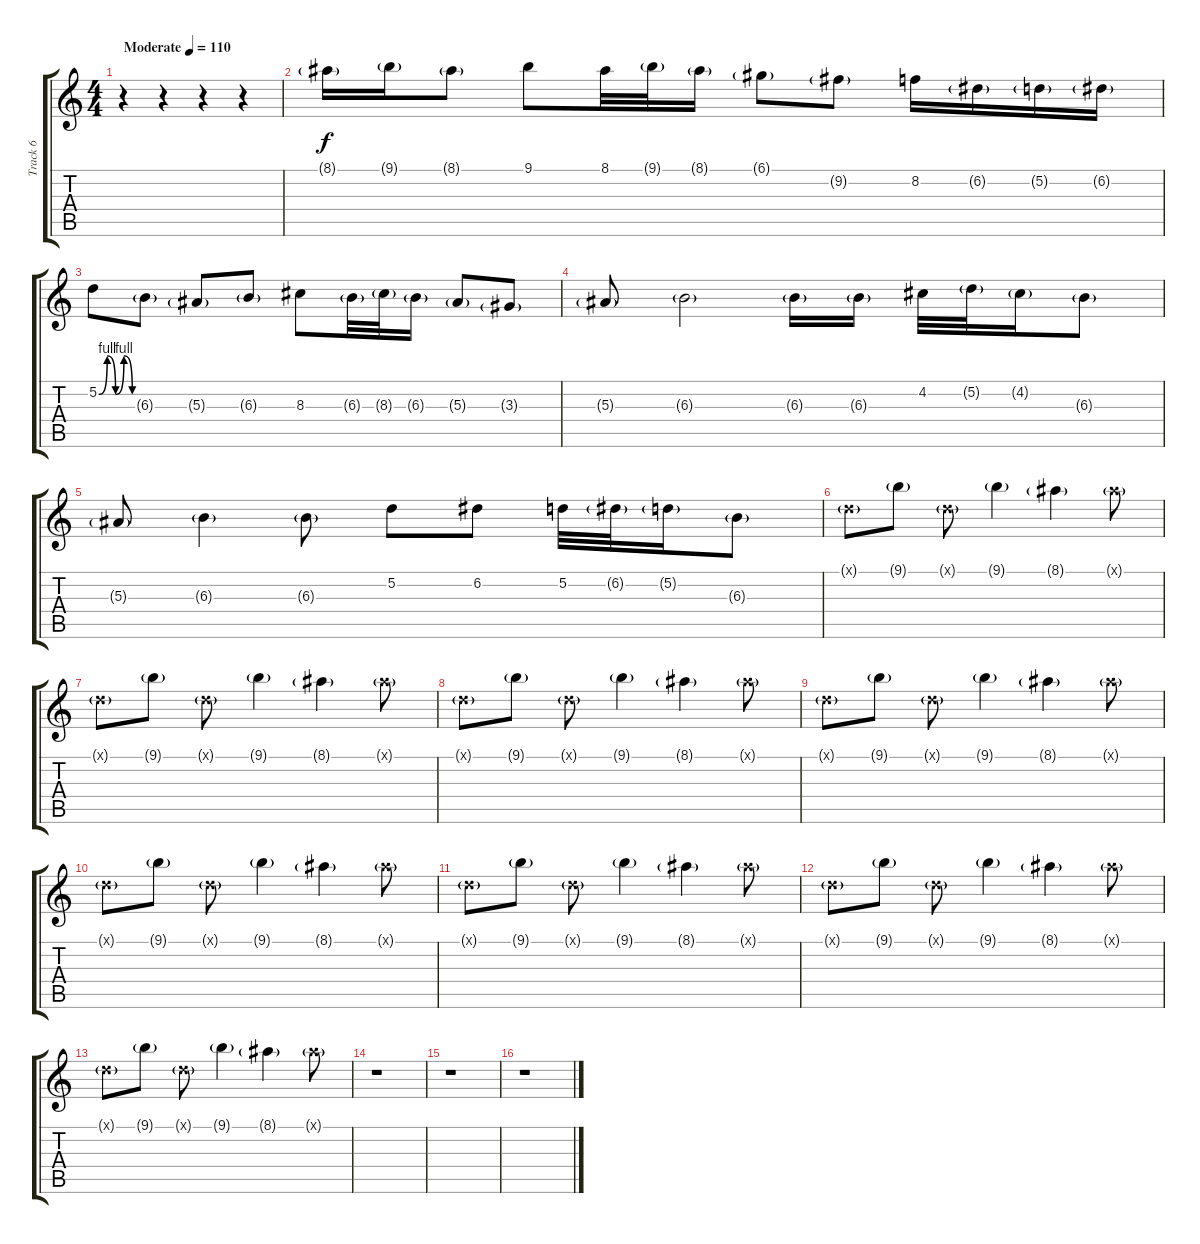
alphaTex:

\track ("Track 6" "Track 6") {instrument acousticguitarsteel}
\staff {score tabs}
\tuning (D4 A3 F3 C3 G2 D2) {hide}
\ts (4 4)
\tempo (110 "Moderate")
\clef g2
\ks c
r.4{dy f instrument acousticguitarsteel} r.4 r.4 r.4 |
8.1{g}.16 9.1{g}.16 8.1{g}.8 9.1.8 8.1.32 9.1{g}.32 8.1{g}.16 6.1{g}.8 9.2{g}.8 8.2.16 6.2{g}.16 5.2{g}.16 6.2{g}.16 |
5.2{be (custom 0 0 15 4 30 0 45 4 60 0)}.8 6.3{g}.8 5.3{g}.8 6.3{g}.8 8.3.8 6.3{g}.32 8.3{g}.32 6.3{g}.16 5.3{g}.8 3.3{g}.8 |
5.3{g}.8 6.3{g}.2 6.3{g}.16 6.3{g}.16 4.2.32 5.2{g}.32 4.2{g}.16 6.3{g}.8 |
5.3{g}.8 6.3{g}.4 6.3{g}.8 5.2.8 6.2.8 5.2.32 6.2{g}.32 5.2{g}.16 6.3{g}.8 |
0.1{g x}.8 9.1{g}.8 0.1{g x}.8 9.1{g}.4 8.1{g}.4 8.1{g x}.8 |
0.1{g x}.8 9.1{g}.8 0.1{g x}.8 9.1{g}.4 8.1{g}.4 8.1{g x}.8 |
0.1{g x}.8 9.1{g}.8 0.1{g x}.8 9.1{g}.4 8.1{g}.4 8.1{g x}.8 |
0.1{g x}.8 9.1{g}.8 0.1{g x}.8 9.1{g}.4 8.1{g}.4 8.1{g x}.8 |
0.1{g x}.8 9.1{g}.8 0.1{g x}.8 9.1{g}.4 8.1{g}.4 8.1{g x}.8 |
0.1{g x}.8 9.1{g}.8 0.1{g x}.8 9.1{g}.4 8.1{g}.4 8.1{g x}.8 |
0.1{g x}.8 9.1{g}.8 0.1{g x}.8 9.1{g}.4 8.1{g}.4 8.1{g x}.8 |
0.1{g x}.8 9.1{g}.8 0.1{g x}.8 9.1{g}.4 8.1{g}.4 8.1{g x}.8 |
r.1 |
r.1 |
r.1
